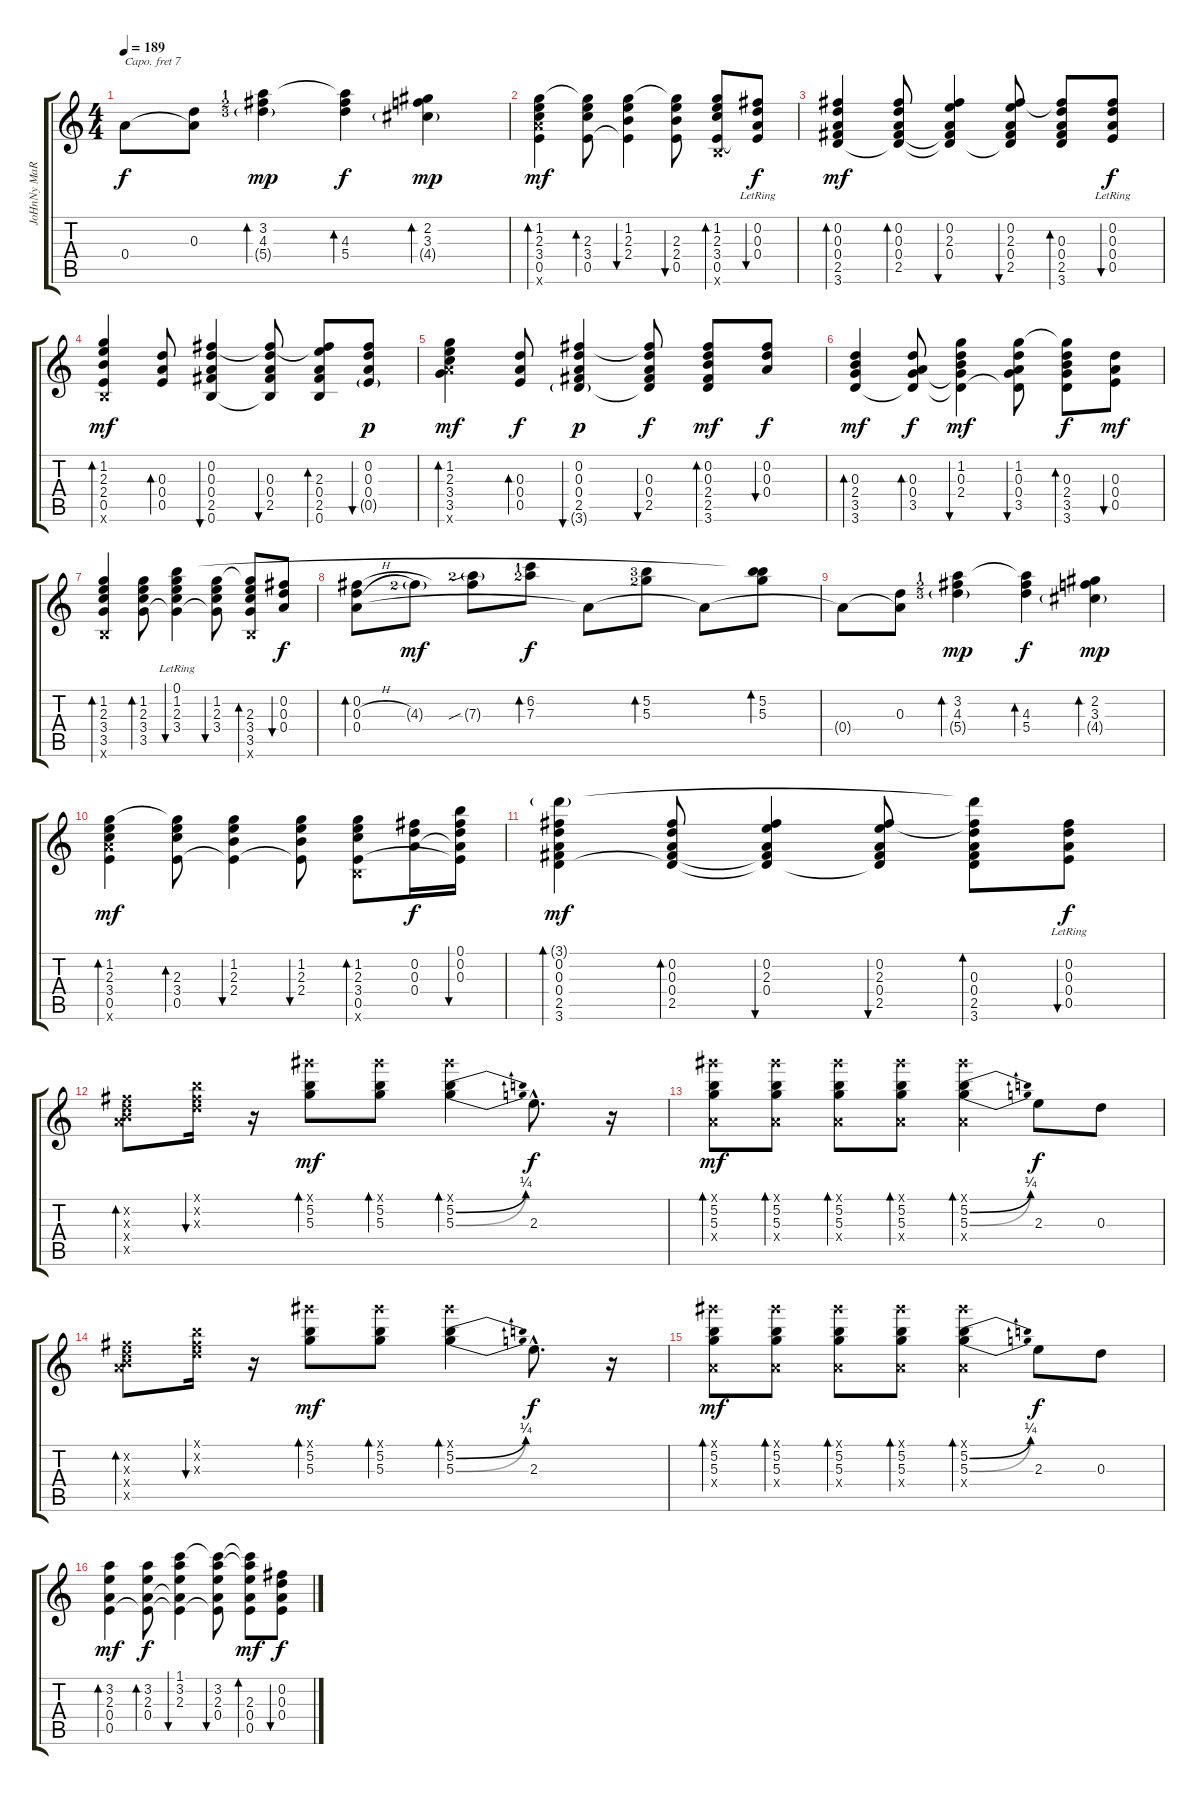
\track ("JoHnNy MaRr" "JoHnNy MaR") {instrument electricguitarclean}
\staff {score tabs}
\capo 7
\tuning (E4 B3 G3 D3 A2 E2) {hide}
\ts (4 4)
\tempo 189
\clef g2
\ks c
0.4{t}.8{dy f} (0.3 0.4{t}).8 (3.2{lf 2} 4.3{lf 3} 5.4{g lf 4}).4{bd 60 dy mp} (3.2{t} 4.3 5.4).4{bd 60 dy f} (2.2 3.3 4.4{g}).4{bd 60 dy mp} |
(1.2 2.3 3.4 0.5 10.6{x}).4{bd 60 dy mf volume 13} (1.2{t} 2.3 3.4 0.5).8{bd 30} (1.2 2.3 2.4 0.5{t}).4{bu 30} (1.2{t} 2.3 2.4 0.5).8{bu 30} (1.2 2.3 3.4 0.5 0.6{x}).8{bd 30} (0.2 0.3 0.4{lr} 0.5{t}).8{bu 120 dy f} |
(0.2 0.3 0.4 2.5 3.6).4{bd 60 dy mf} (0.2 0.3 0.4 2.5 3.6{t}).8{bd 30} (0.2 2.3 0.4 2.5{t} 3.6{t}).4{bu 30} (0.2 2.3 0.4 2.5 3.6{t}).8{bu 30} (0.2{t} 0.3 0.4 2.5 3.6).8{bd 30} (0.2 0.3 0.4{lr} 0.5).8{bu 120 dy f} |
(1.2 2.3 2.4 0.5 0.6{x}).4{bd 60 dy mf} (0.3 0.4 0.5).8{bd 30} (0.2 0.3 0.4 2.5 0.6).4{bu 30} (0.2{t} 0.3 0.4 2.5 0.6{t}).8{bu 30} (0.2{t} 2.3 0.4 2.5 0.6).8{bd 30} (0.2 0.3 0.4 0.5{g}).8{bu 30 dy p} |
(1.2 2.3 3.4 3.5 10.6{x}).4{bd 60 dy mf} (0.3 0.4 0.5).8{bd 60 dy f} (0.2 0.3 0.4 2.5 3.6{g}).4{bu 30 dy p} (0.2{t} 0.3 0.4 2.5 3.6{t}).8{bu 30 dy f} (0.2 0.3 2.4 2.5 3.6).8{bd 30 dy mf} (0.2 0.3 0.4).8{bu 30 dy f} |
(0.3 2.4 3.5 3.6).4{bd 60 dy mf} (0.3 0.4 3.5 3.6{t}).8{bd 30 dy f} (1.2 0.3 2.4 3.5{t} 3.6{t}).4{bu 30 dy mf} (1.2 0.3 0.4 3.5 3.6{t}).8{bu 30} (1.2{t} 0.3 2.4 3.5 3.6).8{bd 30 dy f} (0.3 0.4 0.5).8{bu 30 dy mf} |
(1.2 2.3 3.4 3.5 0.6{x}).4{bd 60} (1.2 2.3 3.4 3.5).8{bd 30} (0.1{lr} 1.2 2.3 3.4 3.5{t}).4{bu 30} (1.2 2.3 3.4 3.5{t}).8{bu 30} (1.2{t} 2.3 3.4 3.5 0.6{x}).8{bd 30} (0.2 0.3 0.4).8{bu 120 dy f volume 14} |
(0.2 0.3{h} 0.4).8{bd 120 volume 13} 4.3{g lf 3}.8{dy mf} (0.2{t} 7.3{sib g lf 3}).8 (6.2{lf 2} 7.3{lf 3}).8{bd 60 dy f volume 14} 0.4{t}.8 (5.2{lf 4} 5.3{lf 3}).8{bd 60} 0.4{t}.8 (0.1{t} 5.2 5.3).8{bd 60} |
0.4{t}.8 (0.3 0.4{t}).8 (3.2{lf 2} 4.3{lf 3} 5.4{g lf 4}).4{bd 60 dy mp} (3.2{t} 4.3 5.4).4{bd 60 dy f} (2.2 3.3 4.4{g}).4{bd 60 dy mp} |
(1.2 2.3 3.4 0.5 10.6{x}).4{bd 60 dy mf volume 13} (1.2{t} 2.3 3.4 0.5).8{bd 30} (1.2 2.3 2.4 0.5{t}).4{bu 30} (1.2 2.3 2.4 0.5{t}).8{bu 30} (1.2 2.3 3.4 0.5 0.6{x}).8{bd 30} (0.2 0.3 0.4).16{dy f volume 12} (0.1 0.2 0.3 0.4{t} 0.5{t}).16{bu 120 volume 13} |
(3.1{g} 0.2 0.3 0.4 2.5 3.6).4{bd 60 dy mf volume 14} (0.2 0.3 0.4 2.5 3.6{t}).8{bd 30 volume 13} (0.2 2.3 0.4 2.5{t} 3.6{t}).4{bu 30} (0.2 2.3 0.4 2.5 3.6{t}).8{bu 30} (3.1{t} 0.2{t} 0.3 0.4 2.5 3.6).8{bd 30} (0.2 0.3 0.4{lr} 0.5).8{bu 120 dy f} |
(0.2{x} 0.3{x} 0.4{x} 7.5{x}).8{bd 30} (0.1{x} 0.2{x} 0.3{x}).16{bu 30} r.16 (9.1{x} 5.2 5.3).8{bd 30 dy mf} (9.1{x} 5.2 5.3).8{bd 30} (9.1{x} 5.2{be (bend 0 0 60 1)} 5.3{be (bend 0 0 60 1)}).4{bd 30} 2.3{hac}.8{d dy f} r.16 |
(9.1{x} 5.2 5.3 0.4{x}).8{bd 30 dy mf} (9.1{x} 5.2 5.3 0.4{x}).8{bd 30} (9.1{x} 5.2 5.3 0.4{x}).8{bd 30} (9.1{x} 5.2 5.3 0.4{x}).8{bd 30} (9.1{x} 5.2{be (bend 0 0 60 1)} 5.3{be (bend 0 0 60 1)} 0.4{x}).4{bd 30} 2.3.8{dy f} 0.3.8 |
(0.2{x} 0.3{x} 0.4{x} 7.5{x}).8{bd 30} (0.1{x} 0.2{x} 0.3{x}).16{bu 30} r.16 (9.1{x} 5.2 5.3).8{bd 30 dy mf} (9.1{x} 5.2 5.3).8{bd 30} (9.1{x} 5.2{be (bend 0 0 60 1)} 5.3{be (bend 0 0 60 1)}).4{bd 30} 2.3{hac}.8{d dy f} r.16 |
(9.1{x} 5.2 5.3 0.4{x}).8{bd 30 dy mf} (9.1{x} 5.2 5.3 0.4{x}).8{bd 30} (9.1{x} 5.2 5.3 0.4{x}).8{bd 30} (9.1{x} 5.2 5.3 0.4{x}).8{bd 30} (9.1{x} 5.2{be (bend 0 0 60 1)} 5.3{be (bend 0 0 60 1)} 0.4{x}).4{bd 30} 2.3.8{dy f} 0.3.8 |
(3.2 2.3 0.4 0.5).4{bd 60 dy mf} (3.2 2.3 0.4 0.5{t}).8{bd 30 dy f} (1.1 3.2 2.3 0.4{t} 0.5{t}).4{bu 30} (1.1{t} 3.2 2.3 0.4 0.5{t}).8{bu 30} (1.1{t} 3.2{t} 2.3 0.4 0.5).8{bd 30 dy mf} (0.2 0.3 0.4 0.5{t}).8{bu 30 dy f}
